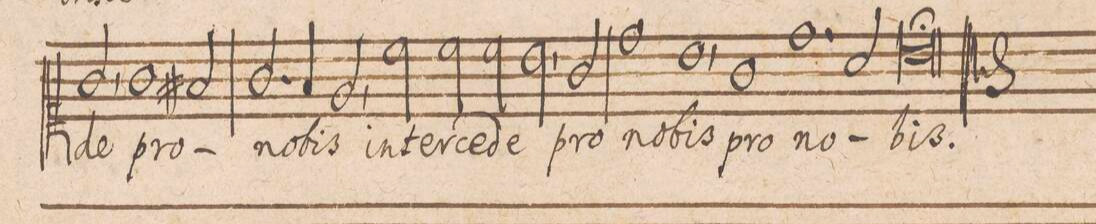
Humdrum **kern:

**kern	**text
*I"CANTVS.	*
*clefC1	*
*k[]	*
*met(c|)	*
*M2/1	*
2g,</	-de
1g\	pro
=62-	=62-
2f#X/	.
2.g/	no-
4fny/	.
=63-	=63-
2e,</	-bis
2cc\	in-
2cc\	-ter-
2cc\	-ce-
=64-	=64-
2b,<\	-de
2g/	pro
1dd\	no-
=65-	=65-
1b\,<	-bis
1g\	pro
=66-	=66-
1.dd\	no-
2a/	.
=67-	=67-
0b\;	-bis.
==	==
*-	*-
